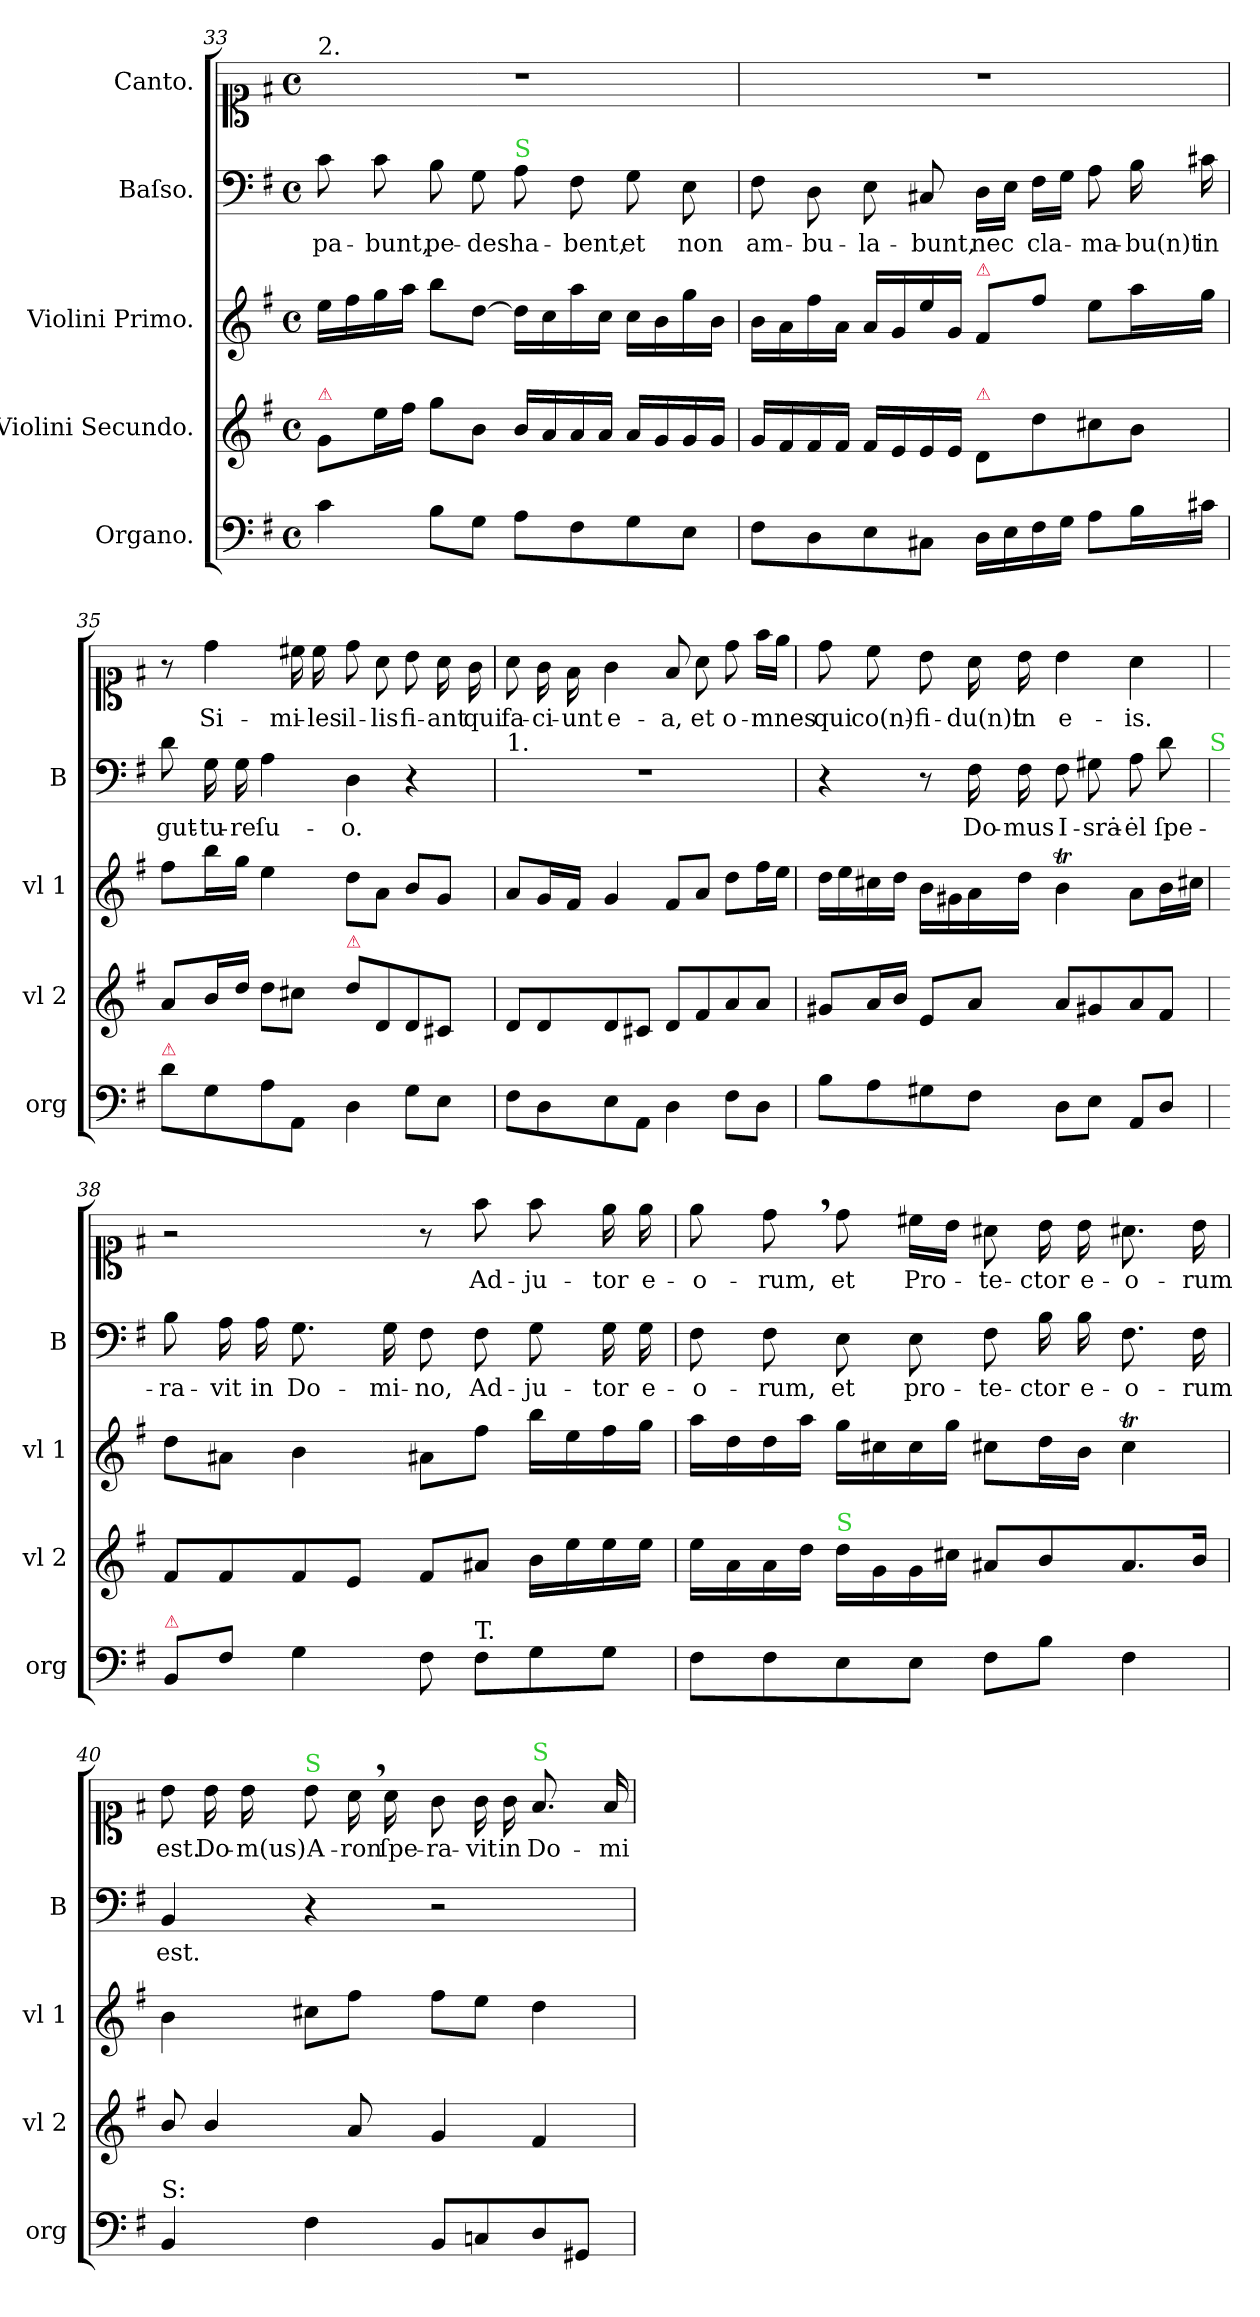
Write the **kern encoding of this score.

**kern	**kern	**kern	**kern	**text	**kern	**text
*part5	*part4	*part3	*part2	*part2	*part1	*part1
*staff5	*staff4	*staff3	*staff2	*staff2	*staff1	*staff1
*I"Organo.	*I"Violini Secundo.	*I"Violini Primo.	*I"Baſso.	*	*I"Canto.	*
*I'org	*I'vl 2	*I'vl 1	*I'B	*	*	*
*clefF4	*clefG2	*clefG2	*clefF4	*	*clefC1	*
*k[f#]	*k[f#]	*k[f#]	*k[f#]	*	*k[f#]	*
*G:	*G:	*G:	*G:	*	*G:	*
*M4/4	*M4/4	*M4/4	*M4/4	*	*M4/4	*
*met(c)	*met(c)	*met(c)	*met(c)	*	*met(c)	*
=33	=33	=33	=33	=33	=33	=33
!	!	!	!	!	!LO:TX:a:t=2.	!
!	!LO:TX:a:color=crimson:t=⚠	!	!	!	!	!
4c\	8g/L	16ee\LL	8c\	-pa-	1r	.
.	.	16ff#\	.	.	.	.
.	16ee\L	16gg\	8c\	-bunt,	.	.
.	16ff#\JJ	16aa\JJ	.	.	.	.
8B\L	8gg\L	8bb\L	8B\	pe-	.	.
8G\J	8b\J	[8dd\J	8G\	-des	.	.
!	!	!	!LO:TX:a:color=limegreen:t=S	!	!	!
8A\L	16b/LL	16dd\LL]	8A\	ha-	.	.
.	16a/	16cc\	.	.	.	.
8F#\	16a/	16aa\	8F#\	-bent,	.	.
.	16a/JJ	16cc\JJ	.	.	.	.
8G\	16a/LL	16cc\LL	8G\	et	.	.
.	16g/	16b\	.	.	.	.
8E\J	16g/	16gg\	8E\	non	.	.
.	16g/JJ	16b\JJ	.	.	.	.
=34	=34	=34	=34	=34	=34	=34
8F#\L	16g/LL	16b\LL	8F#\	am-	1r	.
.	16f#/	16a\	.	.	.	.
8D\	16f#/	16ff#\	8D\	-bu-	.	.
.	16f#/JJ	16a\JJ	.	.	.	.
8E\	16f#/LL	16a/LL	8E\	-la-	.	.
.	16e/	16g/	.	.	.	.
8C#X\J	16e/	16ee/	8C#X/	-bunt,	.	.
.	16e/JJ	16g/JJ	.	.	.	.
!	!	!LO:TX:a:color=crimson:t=⚠	!	!	!	!
!	!LO:TX:a:color=crimson:t=⚠	!	!	!	!	!
16D\LL	8d/L	8f#/L	16D\LL	nec	.	.
16E\	.	.	16E\JJ	.	.	.
16F#\	8dd\	8ff#\J	16F#\LL	cla-	.	.
16G\JJ	.	.	16G\JJ	.	.	.
8A\L	8cc#X\	8ee\L	8A\	-ma-	.	.
16B\L	8b\J	16aa\L	16B\	-bu(n)t	.	.
16c#X\JJ	.	16gg\JJ	16c#X\	in	.	.
=35	=35	=35	=35	=35	=35	=35
!LO:TX:a:color=crimson:t=⚠	!	!	!	!	!	!
8d\L	8a/L	8ff#\L	8d\	gut-	8r	.
8G\	16b/L	16bb\L	16G\	-tu-	4dd\	Si-
.	16dd/JJ	16gg\JJ	16G\	-re	.	.
8A\	8dd\L	4ee\	4A\	ſu-	.	.
8AA/J	8cc#X\J	.	.	.	16cc#X\	-mi-
.	.	.	.	.	16cc#\	-les
!	!LO:TX:a:color=crimson:t=⚠	!	!	!	!	!
4D\	8dd\L	8dd\L	4D\	-o.	8dd\	il-
.	8d/	8a\J	.	.	8a\	-lis
8G\L	8d/	8b/L	4r	.	8b\	fi-
8E\J	8c#X/J	8g/J	.	.	16a\	-ant
.	.	.	.	.	16g\	qui
=36	=36	=36	=36	=36	=36	=36
!	!	!	!LO:TX:a:t=1.	!	!	!
8F#\L	8d/L	8a/L	1r	.	8a\	fa-
8D\	8d/	16g/L	.	.	16g\	-ci-
.	.	16f#/JJ	.	.	16f#\	-unt
8E\	8d/	4g/	.	.	4g\	e-
8AA\J	8c#X/J	.	.	.	.	.
4D\	8d/L	8f#/L	.	.	8f#/	-a,
.	8f#/	8a/J	.	.	8a\	et
8F#\L	8a/	8dd\L	.	.	8dd\	o-
8D\J	8a/J	16ff#\L	.	.	16ff#\LL	-mnes
.	.	16ee\JJ	.	.	16ee\JJ	.
=37	=37	=37	=37	=37	=37	=37
8B\L	8g#X/L	16dd\LL	4r	.	8dd\	qui
.	.	16ee\	.	.	.	.
8A\	16a/L	16cc#X\	.	.	8cc\	co(n)-
.	16b/JJ	16dd\JJ	.	.	.	.
8G#X\	8e/L	16b\LL	8r	.	8b\	-fi-
.	.	16g#X\	.	.	.	.
8F#\J	8a/J	16a\	16F#\	Do-	16a\	-du(n)t
.	.	16dd\JJ	16F#\	-mus	16b\	in
8D\L	8a/L	4bT\	8F#\	I-	4b\	e-
8E\J	8g#X/	.	8G#X\	-srȧ-	.	.
8AA/L	8a/	8a\L	8A\	-ėl	4a\	-is.
8D/J	8f#/J	16b\L	8d\	ſpe-	.	.
.	.	16cc#X\JJ	.	.	.	.
!	!	!	!LO:TX:a:color=limegreen:t=S	!	!	!
=38	=38	=38	=38	=38	=38	=38
!LO:TX:a:color=crimson:t=⚠	!	!	!	!	!	!
8BB/L	8f#/L	8dd\L	8B\	-ra-	2r	.
8F#\J	8f#/	8a#X\J	16A\	-vit	.	.
.	.	.	16A\	in	.	.
4G\	8f#/	4b\	8.G\	Do-	.	.
.	8e/J	.	.	.	.	.
.	.	.	16G\	-mi-	.	.
8F#\	8f#/L	8a#X\L	8F#\	-no,	8r	.
!LO:TX:a:t=T.	!	!	!	!	!	!
8F#\L	8a#X/J	8ff#\J	8F#\	Ad-	8ff#\	Ad-
8G\	16b\LL	16bb\LL	8G\	-ju-	8ff#\	-ju-
.	16ee\	16ee\	.	.	.	.
8G\J	16ee\	16ff#\	16G\	-tor	16ee\	-tor
.	16ee\JJ	16gg\JJ	16G\	e-	16ee\	e-
=39	=39	=39	=39	=39	=39	=39
8F#\L	16ee\LL	16aa\LL	8F#\	-o-	8ee\	-o-
.	16a\	16dd\	.	.	.	.
8F#\	16a\	16dd\	8F#\	-rum,	8dd,\	-rum,
.	16dd\JJ	16aa\JJ	.	.	.	.
!	!LO:TX:a:color=limegreen:t=S	!	!	!	!	!
8E\	16dd\LL	16gg\LL	8E\	et	8dd\	et
.	16g\	16cc#X\	.	.	.	.
8E\J	16g\	16cc#\	8E\	pro-	16cc#X\LL	Pro-
.	16cc#X\JJ	16gg\JJ	.	.	16b\JJ	.
8F#\L	8a#X/L	8cc#X\L	8F#\	-te-	8a#X\	-te-
8B\J	8b/	16dd\L	16B\	-ctor	16b\	-ctor
.	.	16b\JJ	16B\	e-	16b\	e-
4F#\	8.a#/	4cc#t\	8.F#\	-o-	8.a#X\	-o-
.	16b/Jk	.	16F#\	-rum	16b\	-rum
=40	=40	=40	=40	=40	=40	=40
!LO:TX:a:t=S&colon;	!	!	!	!	!	!
4BB/	8b/	4b\	4BB/	est.	8b\	est.
.	4b/	.	.	.	16b\	Do-
.	.	.	.	.	16b\	-m(us)
!	!	!	!	!	!LO:TX:a:color=limegreen:t=S	!
4F#\	.	8cc#X\L	4r	.	8b\	A-
.	8a/	8ff#\J	.	.	16a,\	-ron
.	.	.	.	.	16a\	ſpe-
8BB/L	4g/	8ff#\L	2r	.	8g\	-ra-
8Cn/	.	8ee\J	.	.	16g\	-vit
.	.	.	.	.	16g\	in
!	!	!	!	!	!LO:TX:a:color=limegreen:t=S	!
8D/	4f#/	4dd\	.	.	8.f#/	Do-
8GG#X/J	.	.	.	.	.	.
.	.	.	.	.	16f#/	-mi-
=	=	=	=	=	=	=
*-	*-	*-	*-	*-	*-	*-
